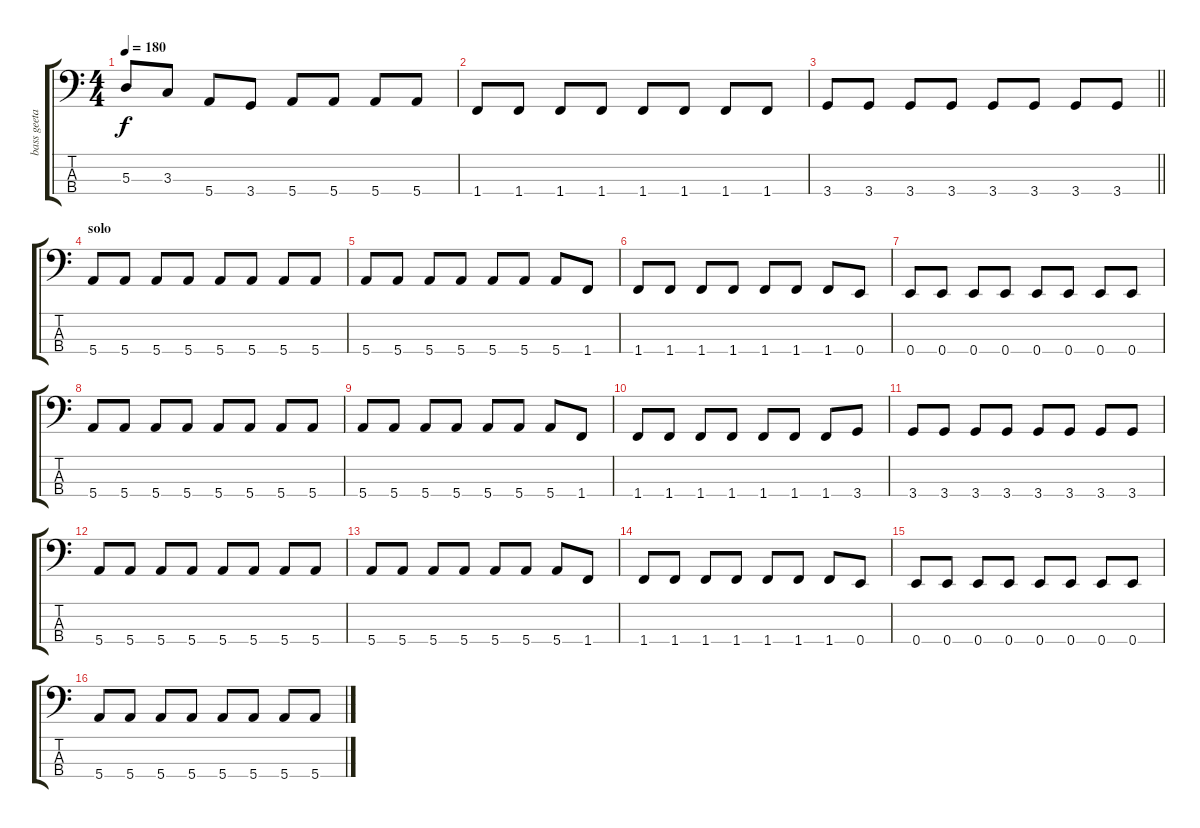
\track ("bass geetar" "bass geeta") {instrument electricbasspick}
\staff {score tabs}
\tuning (G2 D2 A1 E1) {hide}
\ts (4 4)
\tempo 180
\clef f4
\ks c
5.3.8{dy f} 3.3.8 5.4.8 3.4.8 5.4.8 5.4.8 5.4.8 5.4.8 |
1.4.8 1.4.8 1.4.8 1.4.8 1.4.8 1.4.8 1.4.8 1.4.8 |
\barLineRight lightlight
3.4.8 3.4.8 3.4.8 3.4.8 3.4.8 3.4.8 3.4.8 3.4.8 |
\section ("" "solo")
5.4.8 5.4.8 5.4.8 5.4.8 5.4.8 5.4.8 5.4.8 5.4.8 |
5.4.8 5.4.8 5.4.8 5.4.8 5.4.8 5.4.8 5.4.8 1.4.8 |
1.4.8 1.4.8 1.4.8 1.4.8 1.4.8 1.4.8 1.4.8 0.4.8 |
0.4.8 0.4.8 0.4.8 0.4.8 0.4.8 0.4.8 0.4.8 0.4.8 |
5.4.8 5.4.8 5.4.8 5.4.8 5.4.8 5.4.8 5.4.8 5.4.8 |
5.4.8 5.4.8 5.4.8 5.4.8 5.4.8 5.4.8 5.4.8 1.4.8 |
1.4.8 1.4.8 1.4.8 1.4.8 1.4.8 1.4.8 1.4.8 3.4.8 |
3.4.8 3.4.8 3.4.8 3.4.8 3.4.8 3.4.8 3.4.8 3.4.8 |
5.4.8 5.4.8 5.4.8 5.4.8 5.4.8 5.4.8 5.4.8 5.4.8 |
5.4.8 5.4.8 5.4.8 5.4.8 5.4.8 5.4.8 5.4.8 1.4.8 |
1.4.8 1.4.8 1.4.8 1.4.8 1.4.8 1.4.8 1.4.8 0.4.8 |
0.4.8 0.4.8 0.4.8 0.4.8 0.4.8 0.4.8 0.4.8 0.4.8 |
5.4.8 5.4.8 5.4.8 5.4.8 5.4.8 5.4.8 5.4.8 5.4.8
